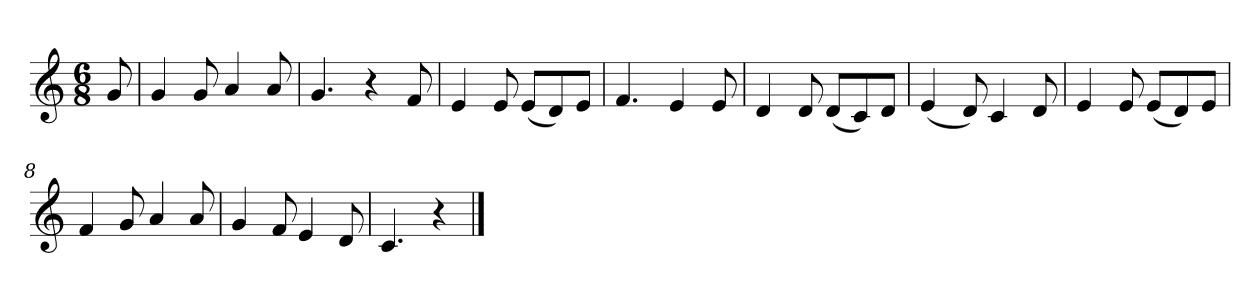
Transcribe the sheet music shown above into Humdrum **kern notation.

**kern
*part1
*staff1
*k[]
*M6/8
*MM120
=
8g
=1
4g
8g
4a
8a
=2
4.g
4r
8f
=3
4e
8e
(8eL
8d)
8eJ
=4
4.f
4e
8e
=5
4d
8d
(8dL
8c)
8dJ
=6
(4e
8d)
4c
8d
=7
4e
8e
(8eL
8d)
8eJ
=8
4f
8g
4a
8a
=9
4g
8f
4e
8d
=10
4.c
4r
==
*-
